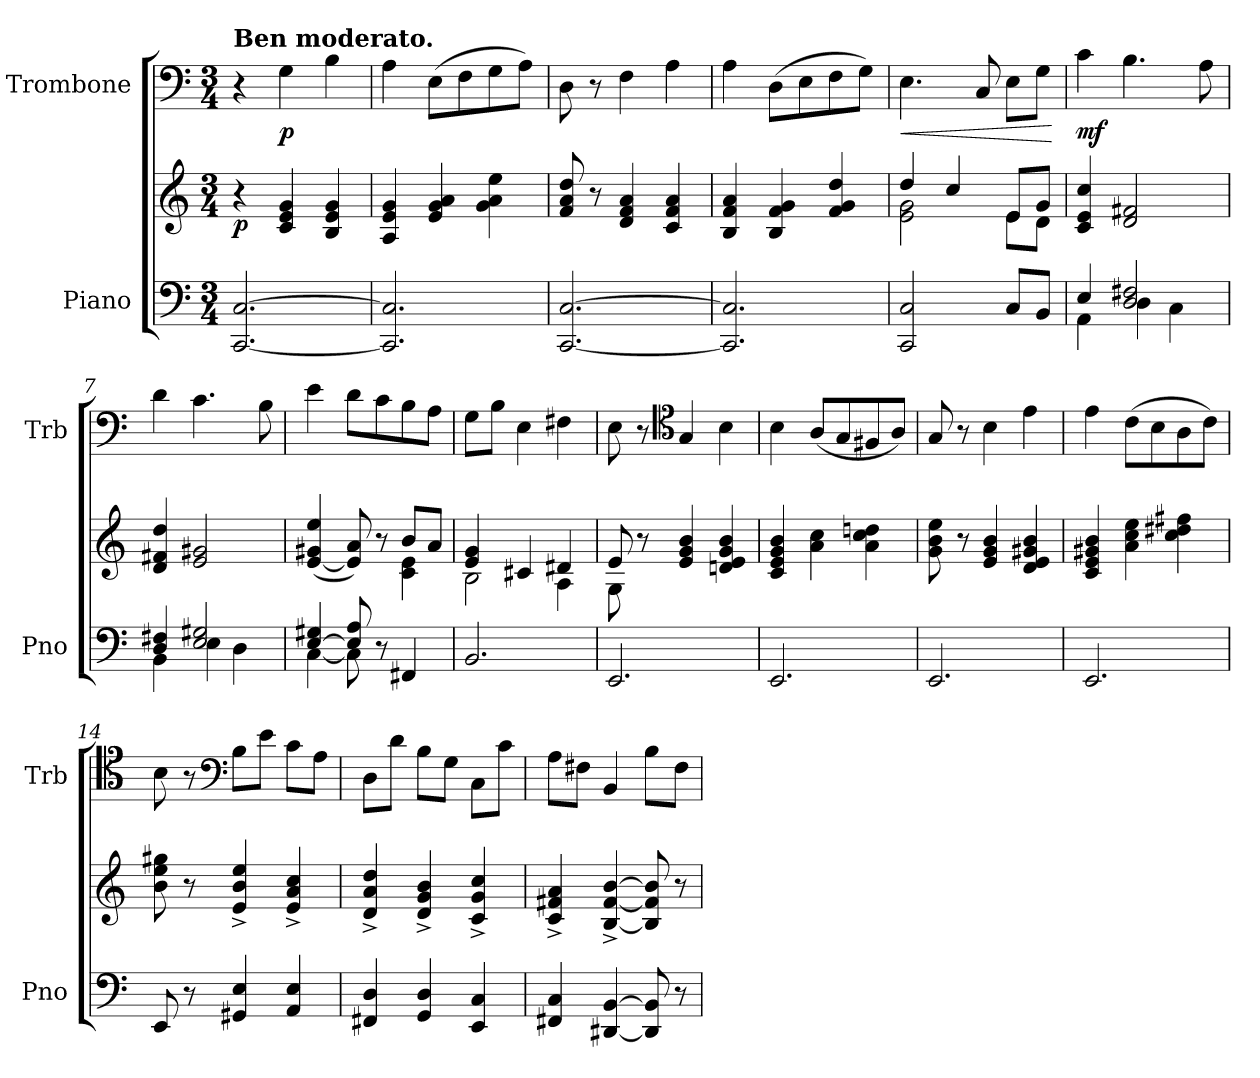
**kern	**kern	**dynam	**kern	**dynam
*part2	*part2	*part2	*part1	*part1
*staff3	*staff2	*staff2/3	*staff1	*staff1
*I"Piano	*	*	*I"Trombone	*
*I'Pno	*	*	*I'Trb	*
*	*	*	*stria5	*
*clefF4	*clefG2	*	*clefF4	*
*k[]	*k[]	*	*k[]	*
*M3/4	*M3/4	*	*M3/4	*
=1	=1	=1	=1	=1
!	!	!	!LO:TX:a:B:t=Ben moderato.	!
!	!	!LO:DY:b	!	!
[2.CC/ [2.C/	4r	p	4r	.
!	!	!	!	!LO:DY:b
.	4c/ 4e/ 4g/	.	4G\	p
.	4B/ 4e/ 4g/	.	4B\	.
=2	=2	=2	=2	=2
2.CC/] 2.C/]	4A/ 4e/ 4g/	.	4A\	.
.	4e/ 4g/ 4a/	.	(8E\L	.
.	.	.	8F\	.
.	4g\ 4a\ 4ee\	.	8G\	.
.	.	.	8A\J)	.
=3	=3	=3	=3	=3
[2.CC/ [2.C/	8f/ 8a/ 8dd/	.	8D\	.
.	8r	.	8r	.
.	4d/ 4f/ 4a/	.	4F\	.
.	4c/ 4f/ 4a/	.	4A\	.
=4	=4	=4	=4	=4
2.CC/] 2.C/]	4B/ 4f/ 4a/	.	4A\	.
.	4B/ 4f/ 4g/	.	(8D\L	.
.	.	.	8E\	.
.	4f/ 4g/ 4dd/	.	8F\	.
.	.	.	8G\J)	.
=5	=5	=5	=5	=5
*	*^	*	*	*
!	!	!	!	!	!LO:HP:b
2CC/ 2C/	4dd/	2e\ 2g\	.	4.E\	<
.	4cc/	.	.	.	.
.	.	.	.	8C/	.
8C/L	8e/L	8e\L	.	8E\L	.
8BB/J	8g/J	8d\J	.	8G\J	.
*	*v	*v	*	*	*
.	.	.	.	[
=6	=6	=6	=6	=6
*^	*	*	*	*
!	!	!	!	!	!LO:DY:b
4E/	4AA\	4c/ 4e/ 4cc/	.	4c\	mf
2D/ 2F#X/	4D\	2d/ 2f#X/	.	4.B\	.
.	4C\	.	.	.	.
.	.	.	.	8A\	.
!!LO:LB:g=z
=7	=7	=7	=7	=7	=7
4D/ 4F#X/	4BB\	4d/ 4f#X/ 4dd/	.	4d\	.
2E/ 2G#X/	4E\	2e/ 2g#X/	.	4.c\	.
.	4D\	.	.	.	.
.	.	.	.	8B\	.
=8	=8	=8	=8	=8	=8
*	*	*^	*	*	*
[4E/ 4G#X/	[4C\	([4e/ 4g#X/ 4ee/	4ryy	.	4e\	.
8E/] 8A/	8C\]	8e/] 8a/)	8ryy	.	8d\L	.
8r	8ryy	8r	8ryy	.	8c\	.
4FF#X/	4ryy	8b/L	4c\ 4e\	.	8B\	.
.	.	8a/J	.	.	8A\J	.
*v	*v	*	*	*	*	*
=9	=9	=9	=9	=9	=9
2.BB/	4e/ 4g/	2B\	.	8G\L	.
.	.	.	.	8B\J	.
.	4c#X/	.	.	4E\	.
.	4d#X/	4A\	.	4F#X\	.
=10	=10	=10	=10	=10	=10
2.EE/	8e/	8G\	.	8E\	.
.	8r	8ryy	.	8r	.
*	*	*	*	*clefC4	*
!	!	!	!	!	!LO:DY:b
.	4e/ 4g/ 4b/	4ryy	.	4G/	other-dynamics
.	4dn/ 4e/ 4g/ 4b/	4ryy	.	4B\	.
*	*v	*v	*	*	*
=11	=11	=11	=11	=11
2.EE/	4c/ 4e/ 4g/ 4b/	.	4B\	.
.	4a\ 4cc\	.	(8A/L	.
.	.	.	8G/	.
.	4a\ 4cc\ 4ddn\	.	8F#X/	.
.	.	.	8A/J)	.
=12	=12	=12	=12	=12
2.EE/	8g\ 8b\ 8ee\	.	8G/	.
.	8r	.	8r	.
.	4e/ 4g/ 4b/	.	4B\	.
.	4d/ 4e/ 4g#X/ 4b/	.	4e\	.
=13	=13	=13	=13	=13
2.EE/	4c/ 4e/ 4g#X/ 4b/	.	4e\	.
.	4a\ 4cc\ 4ee\	.	(8c\L	.
.	.	.	8B\	.
.	4cc\ 4dd#X\ 4ff#X\	.	8A\	.
.	.	.	8c\J)	.
!!LO:LB:g=z
=14	=14	=14	=14	=14
8EE/	8b\ 8ee\ 8gg#X\	.	8B\	.
8r	8r	.	8r	.
*	*	*	*clefF4	*
!	!	!	!	!LO:DY:b
4GG#X/ 4E/	4e/^ 4b/^ 4ee/^	.	8B\L	other-dynamics
.	.	.	8e\J	.
4AA/ 4E/	4e/^ 4a/^ 4cc/^	.	8c\L	.
.	.	.	8A\J	.
=15	=15	=15	=15	=15
4FF#X/ 4D/	4d/^ 4a/^ 4dd/^	.	8D\L	.
.	.	.	8d\J	.
4GG/ 4D/	4d/^ 4g/^ 4b/^	.	8B\L	.
.	.	.	8G\J	.
4EE/ 4C/	4c/^ 4g/^ 4cc/^	.	8C\L	.
.	.	.	8c\J	.
=16	=16	=16	=16	=16
4FF#X/ 4C/	4c/^ 4f#X/^ 4a/^	.	8A\L	.
.	.	.	8F#X\J	.
[4DD#X/ [4BB/	[4B/^ [4f#/^ [4b/^	.	4BB/	.
8DD#/] 8BB/]	8B/] 8f#/] 8b/]	.	8B\L	.
8r	8r	.	8F#\J	.
=	=	=	=	=
*-	*-	*-	*-	*-
